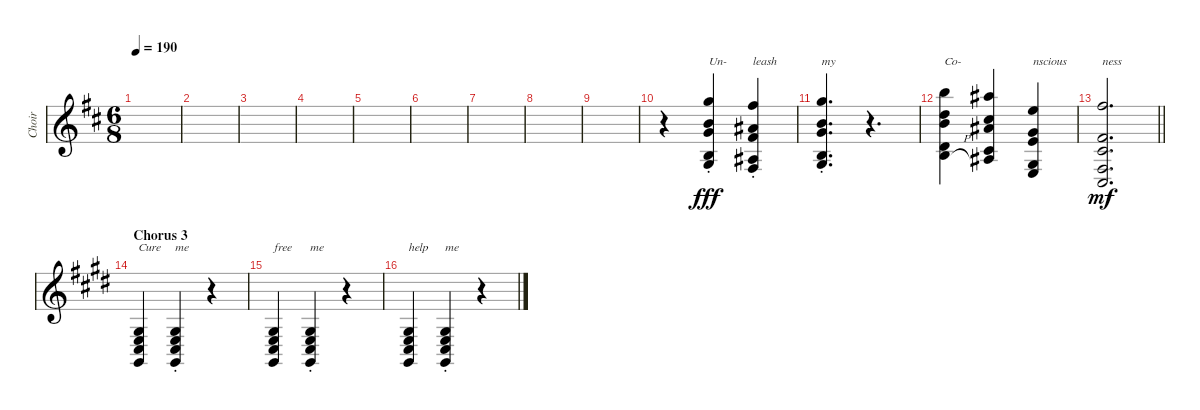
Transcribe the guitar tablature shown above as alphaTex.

\track ("Choir" "Choir") {instrument choiraahs}
\staff {score}
\tuning (Db4 Ab3 E3 B2 Gb2 B1) {hide}
\ts (6 8)
\tempo 190
\clef g2
\ks bminor
|
|
|
|
|
|
|
|
|
r.4 (18.1 15.2 15.3{st} 12.4 13.5).4{txt "Un-" dy fff} (17.1 14.2 14.3{st} 11.4 12.5).4{txt "leash"} |
(18.1 15.2 15.3{st} 12.4 13.5).4{d txt "my"} r.4{d} |
(22.1{h} 18.2 19.3{h} 15.4{h} 17.5{h}).4{txt "Co-"} (21.1 17.2 18.3 14.4 16.5).4 (15.1 11.2 12.3 8.4 10.5).4{txt "nscious"} |
\barLineRight lightlight
(17.1 10.2 9.3 7.4 7.5).2{d txt "ness" dy mf} |
\section ("" "Chorus 3")
\ks c#minor
(0.2 0.3 2.4 2.5).4{txt "Cure"} (0.2{st} 0.3{st} 2.4{st} 2.5{st}).4{txt "me"} r.4 |
(0.2 0.3 2.4 2.5).4{txt "free"} (0.2{st} 0.3{st} 2.4{st} 2.5{st}).4{txt "me"} r.4 |
(0.2 0.3 2.4 2.5).4{txt "help"} (0.2{st} 0.3{st} 2.4{st} 2.5{st}).4{txt "me"} r.4
